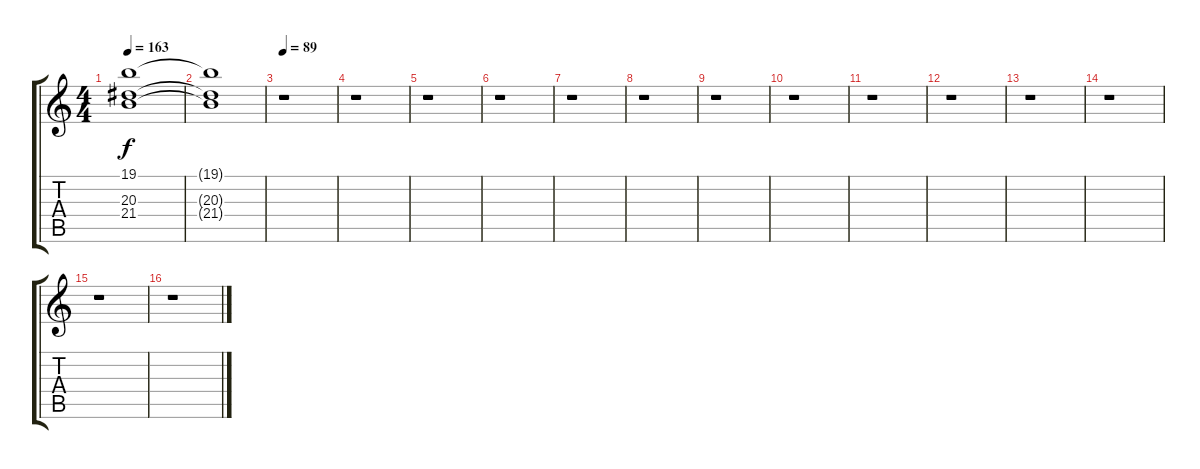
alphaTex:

\track "" {instrument stringensemble1}
\staff {score tabs}
\tuning (E4 B3 G3 D3 A2 E2) {hide}
\ts (4 4)
\tempo 163
\clef g2
\ks c
(19.1 20.3 21.4).1{dy f} |
(19.1{t} 20.3{t} 21.4{t}).1 |
\tempo 89
r.1 |
r.1 |
r.1 |
r.1 |
r.1 |
r.1 |
r.1 |
r.1 |
r.1 |
r.1 |
r.1 |
r.1 |
r.1 |
r.1
